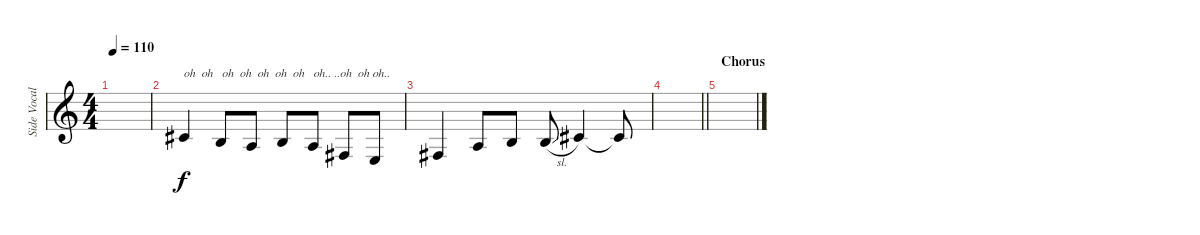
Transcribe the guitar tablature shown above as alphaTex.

\track ("Side Vocal" "Side Vocal") {instrument lead8bassandlead}
\staff {score}
\tuning (E4 B3 G3 D3 A2 E2) {hide}
\ts (4 4)
\tempo 110
\clef g2
\ks c
|
2.2.4{txt "oh  oh   oh  oh  oh  oh  oh   oh.. ..oh  oh oh.."} 0.2.8 2.3.8 0.2.8 2.3.8 4.4.8 2.4.8 |
4.4.4 2.3.8 0.2.8 0.2{sl}.8 2.2.4 2.2{t}.8 |
\barLineRight lightlight
|
\section ("" "Chorus")
